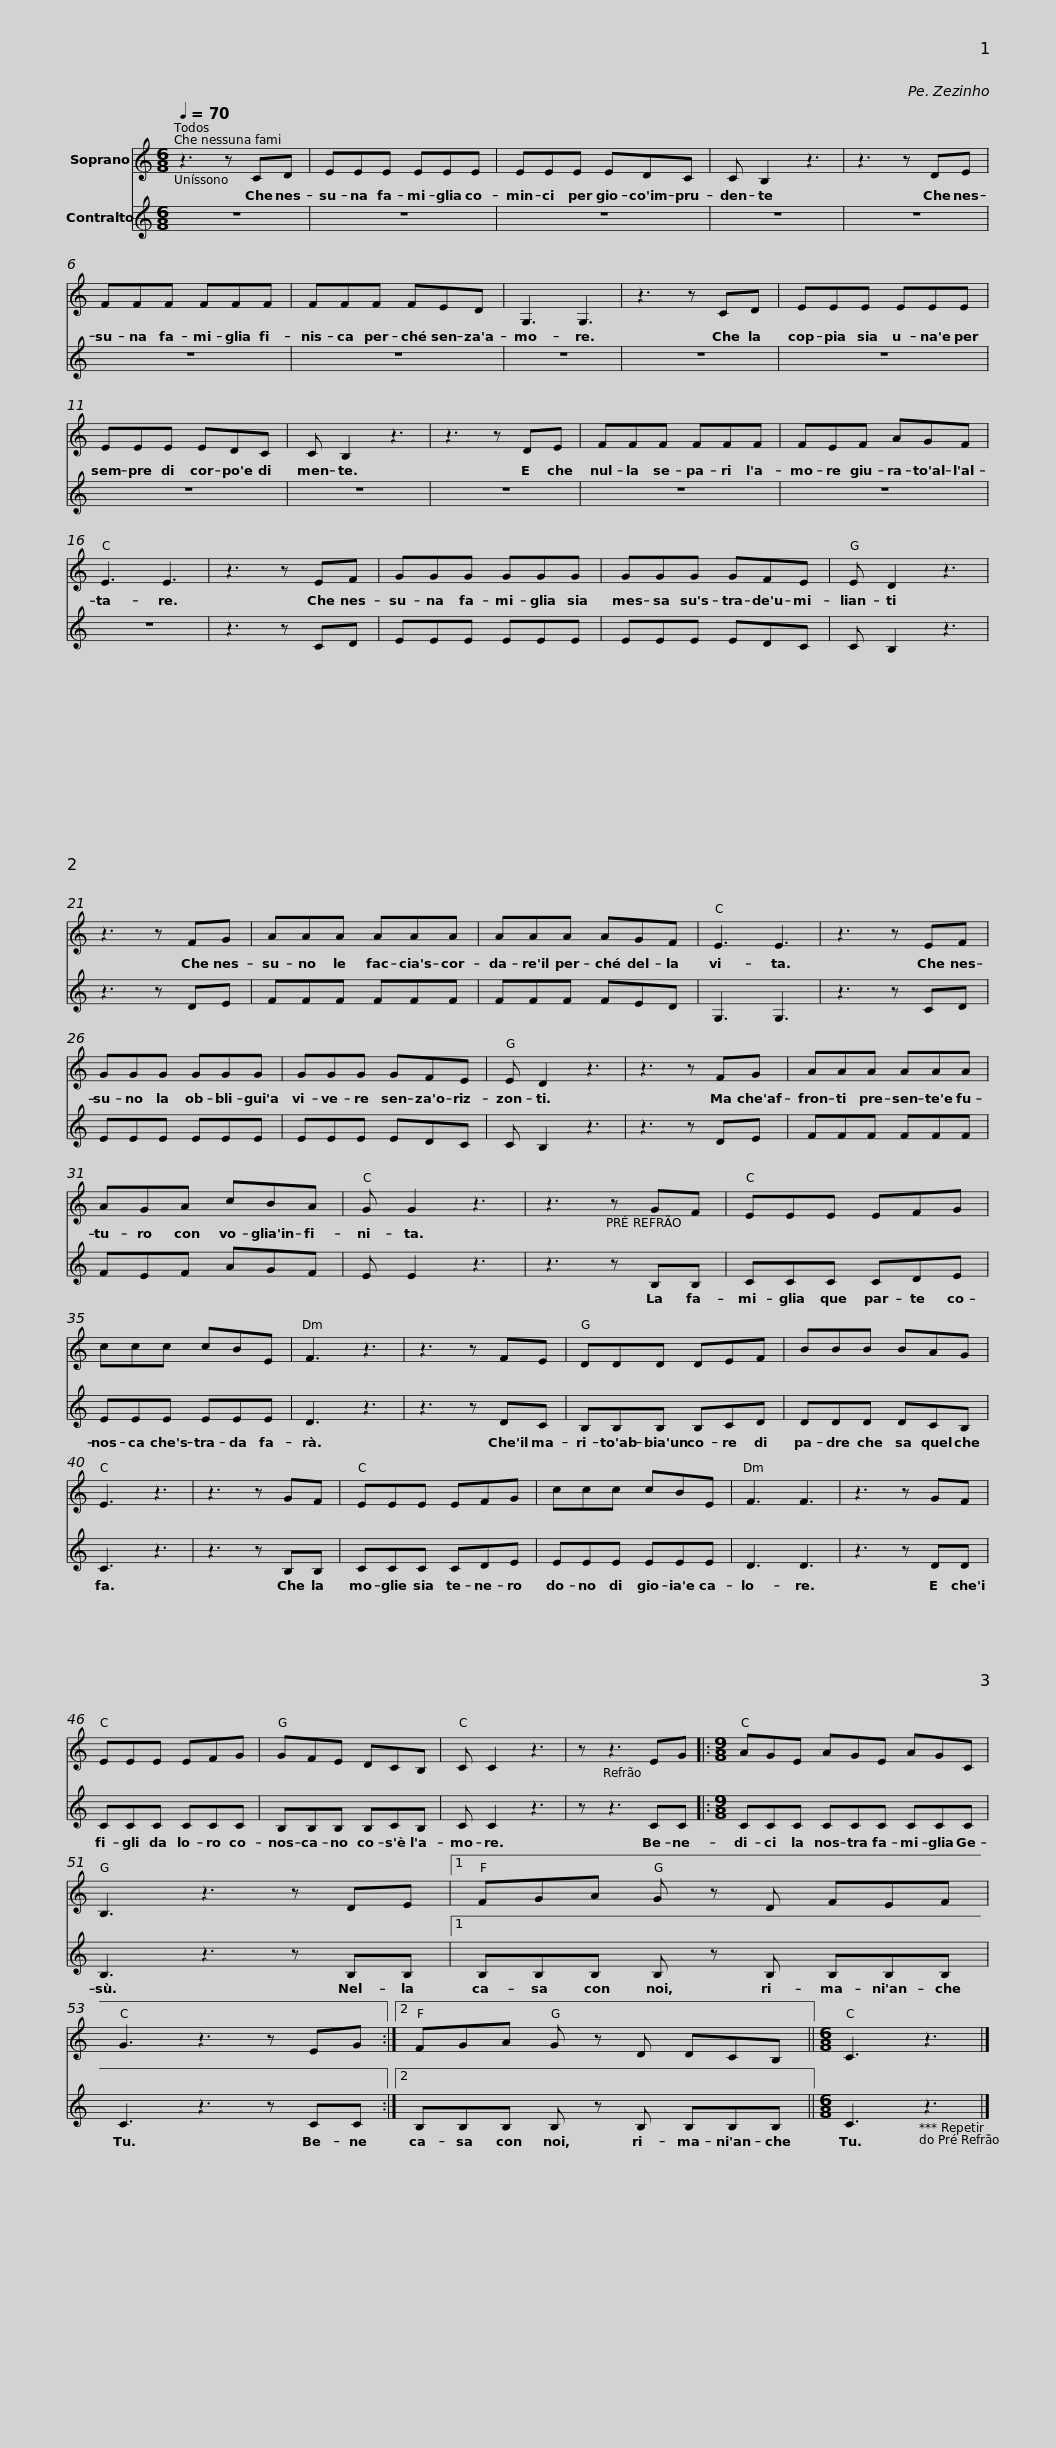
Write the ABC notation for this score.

X:1
%%score 1 2
L:1/8
Q:1/4=70
M:6/8
I:linebreak $
K:C
V:1 treble
V:2 treble
V:1
 z3 z CD | EEE EEE | EEE EDC | C B,2 z3 | z3 z DE |$ %5
 FFF FFF | FFF FED | G,3 G,3 |$ z3 z CD | EEE EEE | %10
 EEE EDC | C B,2 z3 |$ z3 z DE | FFF FFF | FEF AGF | %15
 E3 E3 |$ z3 z EF | GGG GGG | GGG GFE | E D2 z3 |$ %20
 z3 z FG | AAA AAA | AAA AGF | E3 E3 |$ z3 z EF | %25
 GGG GGG | GGG GFE | E D2 z3 |$ z3 z FG | AAA AAA | %30
 AGA cBA | G G2 z3 |$ z3 z GF | EEE EFG | ccc cBE | %35
 F3 z3 |$ z3 z FE | DDD DEF | BBB BAG | E3 z3 |$ %40
 z3 z GF | EEE EFG | ccc cBE | F3 F3 |$ z3 z GF | %45
 EEE EFG | GFE DCB, | C C2 z3 |$ z z3 EG |:[M:9/8] AGE AGE AGC | %50
 B,3 z3 z DE |1$ FGA G z D FEF | G3 z3 z EG :|2 FGA G z D DCB, ||[M:6/8] C3 z3 |] %55
V:2
 z6 | z6 | z6 | z6 | z6 |$ %5
 z6 | z6 | z6 |$ z6 | z6 | %10
 z6 | z6 |$ z6 | z6 | z6 | %15
 z6 |$ z3 z CD | EEE EEE | EEE EDC | C B,2 z3 |$ %20
 z3 z DE | FFF FFF | FFF FED | G,3 G,3 |$ z3 z CD | %25
 EEE EEE | EEE EDC | C B,2 z3 |$ z3 z DE | FFF FFF | %30
 FEF AGF | E E2 z3 |$ z3 z B,B, | CCC CDE | EEE EEE | %35
 D3 z3 |$ z3 z DC | B,B,B, B,CD | DDD DCB, | C3 z3 |$ %40
 z3 z B,B, | CCC CDE | EEE EEE | D3 D3 |$ z3 z DD | %45
 CCC CCC | B,B,B, B,CB, | C C2 z3 |$ z z3 CC |:[M:9/8] CCC CCC CCC | %50
 B,3 z3 z B,B, |1$ B,B,B, B, z B, B,B,B, | C3 z3 z CC :|2 B,B,B, B, z B, B,B,B, ||[M:6/8] C3 z3 |] %55
